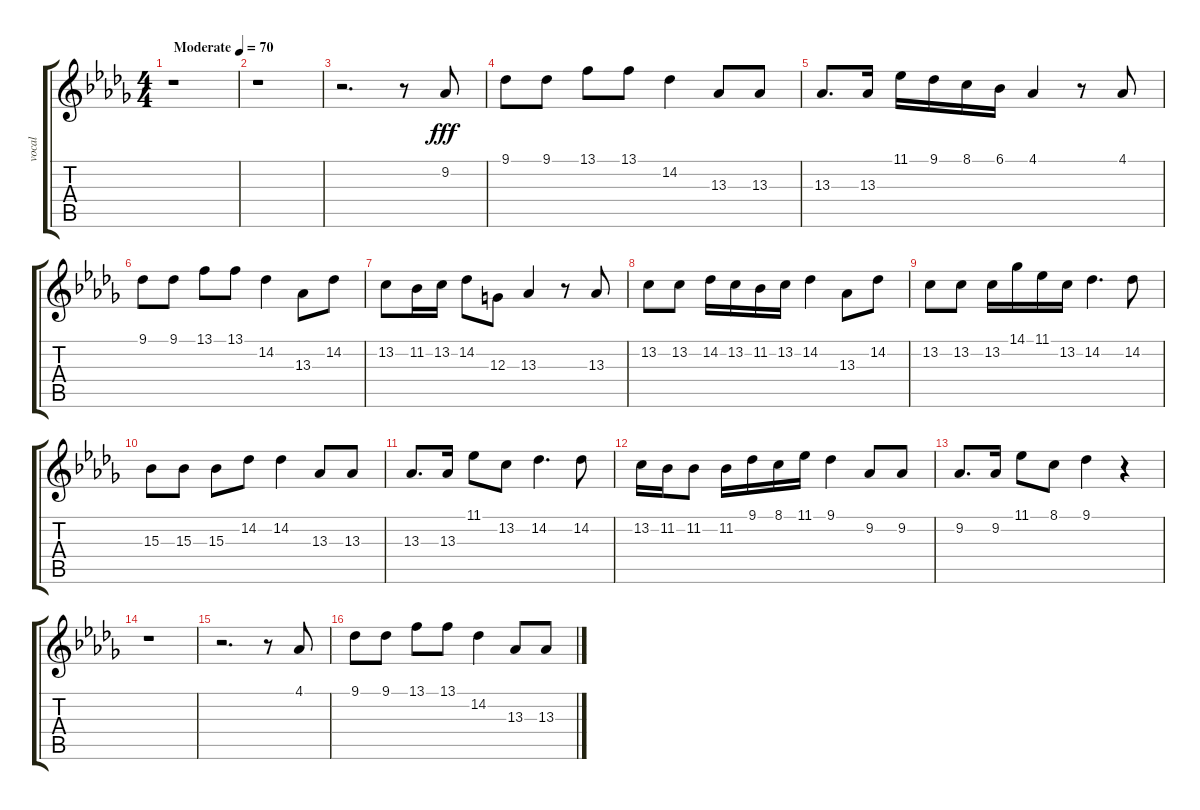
\track ("vocal" "vocal") {instrument clarinet}
\staff {score tabs}
\tuning (E4 B3 G3 D3 A2 E2) {hide}
\ts (4 4)
\tempo (70 "Moderate")
\clef g2
\ks db
r.1{dy fff instrument clarinet} |
r.1 |
r.2{d} r.8 9.2.8 |
9.1.8 9.1.8 13.1.8 13.1.8 14.2.4 13.3.8 13.3.8 |
13.3.8{d} 13.3.16 11.1.16 9.1.16 8.1.16 6.1.16 4.1.4 r.8 4.1.8 |
9.1.8 9.1.8 13.1.8 13.1.8 14.2.4 13.3.8 14.2.8 |
13.2.8 11.2.16 13.2.16 14.2.8 12.3.8 13.3.4 r.8 13.3.8 |
13.2.8 13.2.8 14.2.16 13.2.16 11.2.16 13.2.16 14.2.4 13.3.8 14.2.8 |
13.2.8 13.2.8 13.2.16 14.1.16 11.1.16 13.2.16 14.2.4{d} 14.2.8 |
15.3.8 15.3.8 15.3.8 14.2.8 14.2.4 13.3.8 13.3.8 |
13.3.8{d} 13.3.16 11.1.8 13.2.8 14.2.4{d} 14.2.8 |
13.2.16 11.2.16 11.2.8 11.2.16 9.1.16 8.1.16 11.1.16 9.1.4 9.2.8 9.2.8 |
9.2.8{d} 9.2.16 11.1.8 8.1.8 9.1.4 r.4 |
r.1 |
r.2{d} r.8 4.1.8 |
9.1.8 9.1.8 13.1.8 13.1.8 14.2.4 13.3.8 13.3.8
